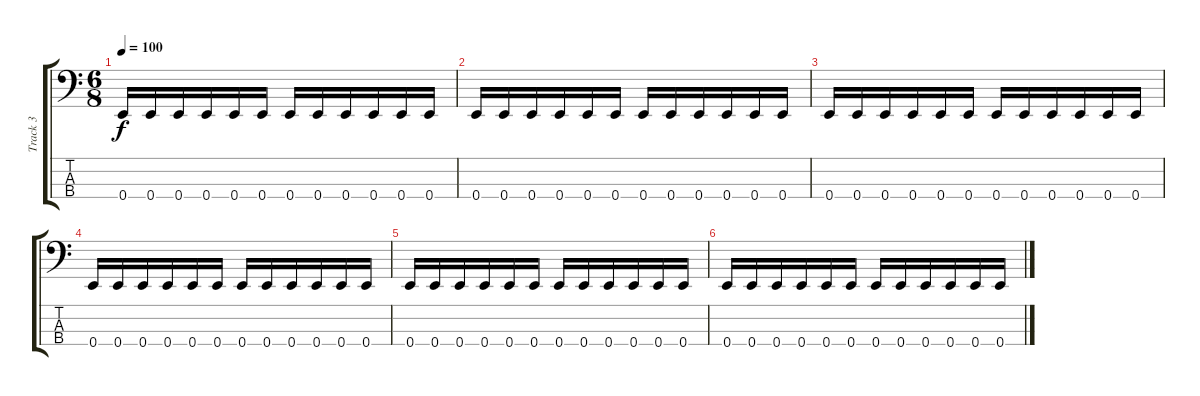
\track ("Track 3" "Track 3") {instrument electricbassfinger}
\staff {score tabs}
\tuning (G2 D2 A1 E1) {hide}
\ts (6 8)
\tempo 100
\clef f4
\ks c
0.4.16{dy f} 0.4.16 0.4.16 0.4.16 0.4.16 0.4.16 0.4.16 0.4.16 0.4.16 0.4.16 0.4.16 0.4.16 |
0.4.16 0.4.16 0.4.16 0.4.16 0.4.16 0.4.16 0.4.16 0.4.16 0.4.16 0.4.16 0.4.16 0.4.16 |
0.4.16 0.4.16 0.4.16 0.4.16 0.4.16 0.4.16 0.4.16 0.4.16 0.4.16 0.4.16 0.4.16 0.4.16 |
0.4.16 0.4.16 0.4.16 0.4.16 0.4.16 0.4.16 0.4.16 0.4.16 0.4.16 0.4.16 0.4.16 0.4.16 |
0.4.16 0.4.16 0.4.16 0.4.16 0.4.16 0.4.16 0.4.16 0.4.16 0.4.16 0.4.16 0.4.16 0.4.16 |
0.4.16 0.4.16 0.4.16 0.4.16 0.4.16 0.4.16 0.4.16 0.4.16 0.4.16 0.4.16 0.4.16 0.4.16
